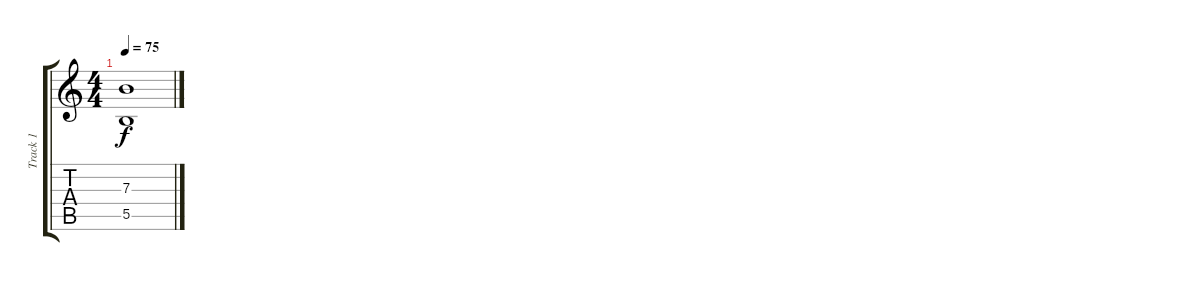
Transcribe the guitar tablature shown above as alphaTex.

\track ("Track 1" "Track 1") {instrument distortionguitar}
\staff {score tabs}
\tuning (Db4 Ab3 E3 B2 Gb2 B1) {hide}
\ts (4 4)
\tempo 75
\clef g2
\ks c
(7.3{t} 5.5{t}).1{dy f}
